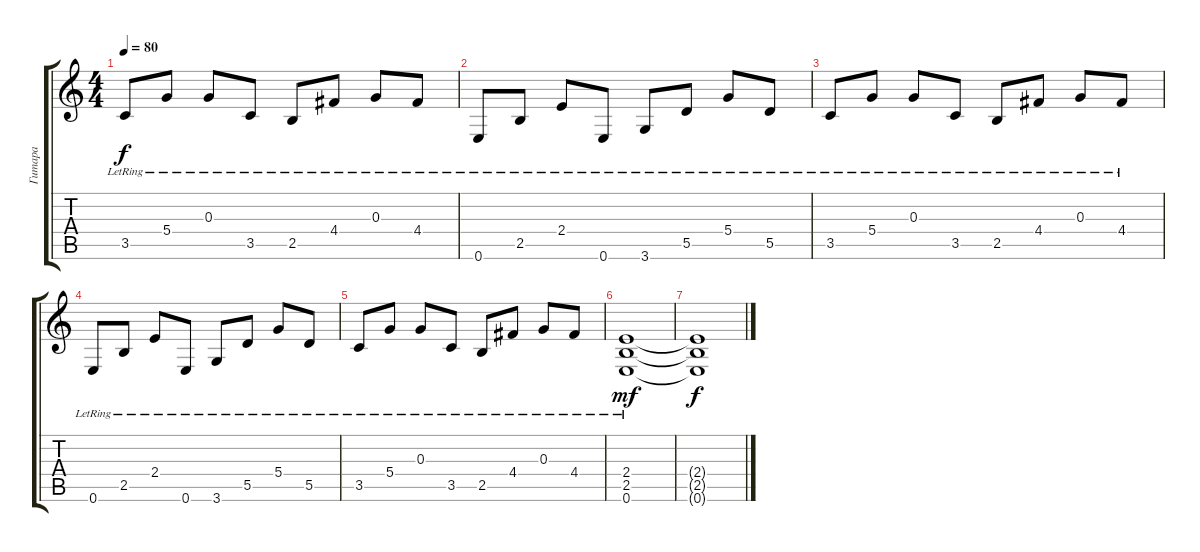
\track ("Гитара" "Гитара") {instrument electricguitarclean}
\staff {score tabs}
\tuning (E4 B3 G3 D3 A2 E2) {hide}
\ts (4 4)
\tempo 80
\clef g2
\ks c
3.5{lr}.8{dy f} 5.4{lr}.8 0.3{lr}.8 3.5{lr}.8 2.5{lr}.8 4.4{lr}.8 0.3{lr}.8 4.4{lr}.8 |
0.6{lr}.8 2.5{lr}.8 2.4{lr}.8 0.6{lr}.8 3.6{lr}.8 5.5{lr}.8 5.4{lr}.8 5.5{lr}.8 |
3.5{lr}.8 5.4{lr}.8 0.3{lr}.8 3.5{lr}.8 2.5{lr}.8 4.4{lr}.8 0.3{lr}.8 4.4{lr}.8 |
0.6{lr}.8 2.5{lr}.8 2.4{lr}.8 0.6{lr}.8 3.6{lr}.8 5.5{lr}.8 5.4{lr}.8 5.5{lr}.8 |
3.5{lr}.8 5.4{lr}.8 0.3{lr}.8 3.5{lr}.8 2.5{lr}.8 4.4{lr}.8 0.3{lr}.8 4.4{lr}.8 |
(2.4 2.5 0.6{lr}).1{dy mf} |
(2.4{t} 2.5{t} 0.6{t}).1{dy f}
